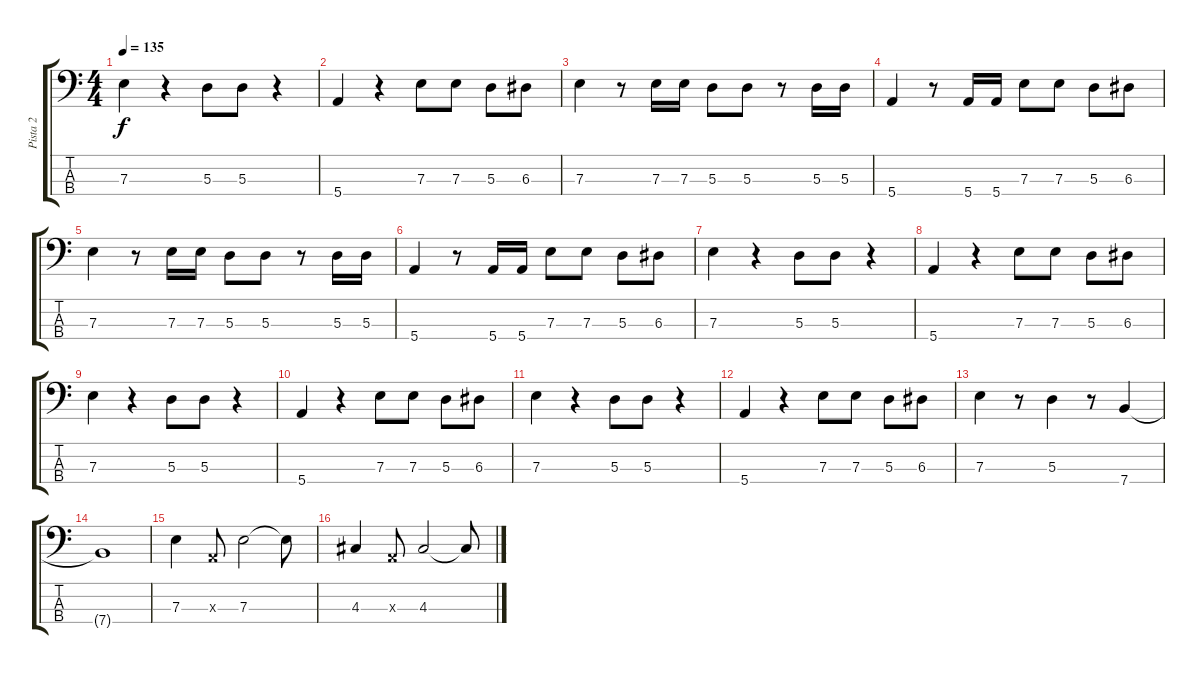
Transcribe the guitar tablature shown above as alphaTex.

\track ("Pista 2" "Pista 2") {instrument electricbassfinger}
\staff {score tabs}
\tuning (G2 D2 A1 E1) {hide}
\ts (4 4)
\tempo 135
\clef f4
\ks c
7.3.4{dy f} r.4 5.3.8 5.3.8 r.4 |
5.4.4 r.4 7.3.8 7.3.8 5.3.8 6.3.8 |
7.3.4 r.8 7.3.16 7.3.16 5.3.8 5.3.8 r.8 5.3.16 5.3.16 |
5.4.4 r.8 5.4.16 5.4.16 7.3.8 7.3.8 5.3.8 6.3.8 |
7.3.4 r.8 7.3.16 7.3.16 5.3.8 5.3.8 r.8 5.3.16 5.3.16 |
5.4.4 r.8 5.4.16 5.4.16 7.3.8 7.3.8 5.3.8 6.3.8 |
7.3.4 r.4 5.3.8 5.3.8 r.4 |
5.4.4 r.4 7.3.8 7.3.8 5.3.8 6.3.8 |
7.3.4 r.4 5.3.8 5.3.8 r.4 |
5.4.4 r.4 7.3.8 7.3.8 5.3.8 6.3.8 |
7.3.4 r.4 5.3.8 5.3.8 r.4 |
5.4.4 r.4 7.3.8 7.3.8 5.3.8 6.3.8 |
7.3.4 r.8 5.3.4 r.8 7.4.4 |
7.4{t}.1 |
7.3.4 0.3{x}.8 7.3.2 7.3{t}.8 |
4.3.4 0.3{x}.8 4.3.2 4.3{t}.8
